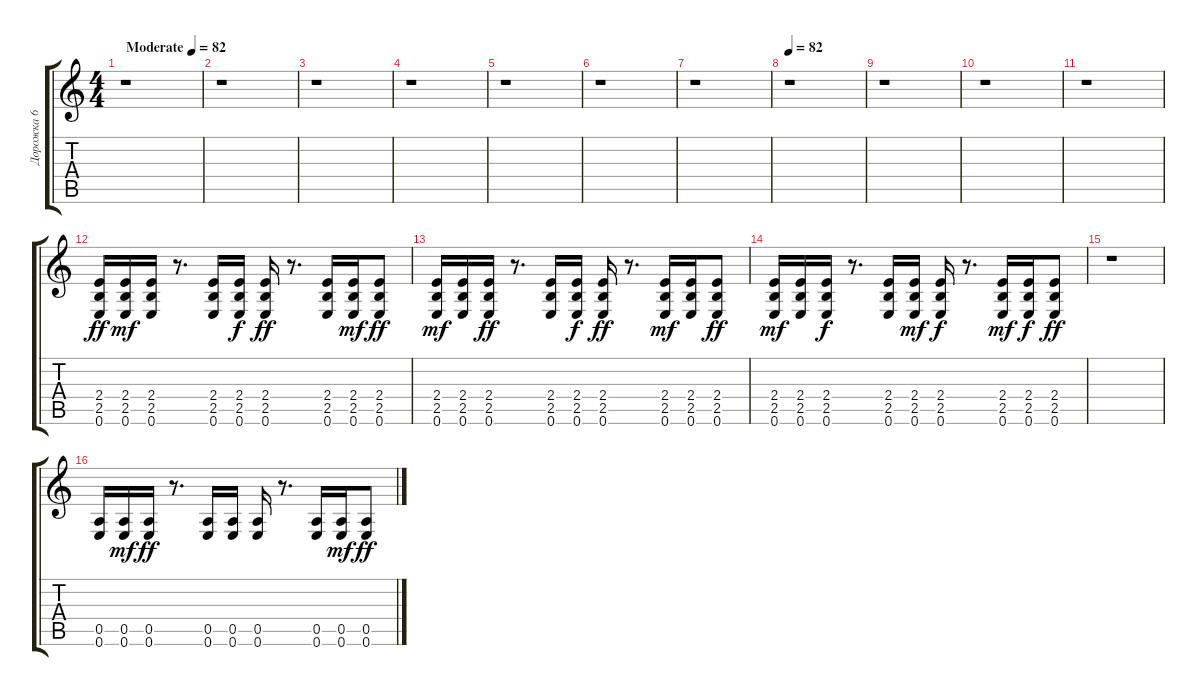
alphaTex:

\track ("Дорожка 6" "Дорожка 6") {instrument overdrivenguitar}
\staff {score tabs}
\tuning (E4 B3 G3 D3 A2 E2) {hide}
\ts (4 4)
\tempo (82 "Moderate")
\clef g2
\ks c
r.1{dy ff instrument overdrivenguitar} |
r.1 |
r.1 |
r.1 |
r.1 |
r.1 |
r.1 |
\tempo 82
r.1 |
r.1 |
r.1 |
r.1 |
(2.4 2.5 0.6).16 (2.4 2.5 0.6).16{dy mf} (2.4 2.5 0.6).16 r.8{d} (2.4 2.5 0.6).16 (2.4 2.5 0.6).16{dy f} (2.4 2.5 0.6).16{dy ff} r.8{d} (2.4 2.5 0.6).16 (2.4 2.5 0.6).16{dy mf} (2.4 2.5 0.6).8{dy ff} |
(2.4 2.5 0.6).16{dy mf} (2.4 2.5 0.6).16 (2.4 2.5 0.6).16{dy ff} r.8{d} (2.4 2.5 0.6).16 (2.4 2.5 0.6).16{dy f} (2.4 2.5 0.6).16{dy ff} r.8{d} (2.4 2.5 0.6).16{dy mf} (2.4 2.5 0.6).16 (2.4 2.5 0.6).8{dy ff} |
(2.4 2.5 0.6).16{dy mf} (2.4 2.5 0.6).16 (2.4 2.5 0.6).16{dy f} r.8{d} (2.4 2.5 0.6).16 (2.4 2.5 0.6).16{dy mf} (2.4 2.5 0.6).16{dy f} r.8{d} (2.4 2.5 0.6).16{dy mf} (2.4 2.5 0.6).16{dy f} (2.4 2.5 0.6).8{dy ff} |
r.1 |
(0.5 0.6).16 (0.5 0.6).16{dy mf} (0.5 0.6).16{dy ff} r.8{d} (0.5 0.6).16 (0.5 0.6).16 (0.5 0.6).16 r.8{d} (0.5 0.6).16 (0.5 0.6).16{dy mf} (0.5 0.6).8{dy ff}
